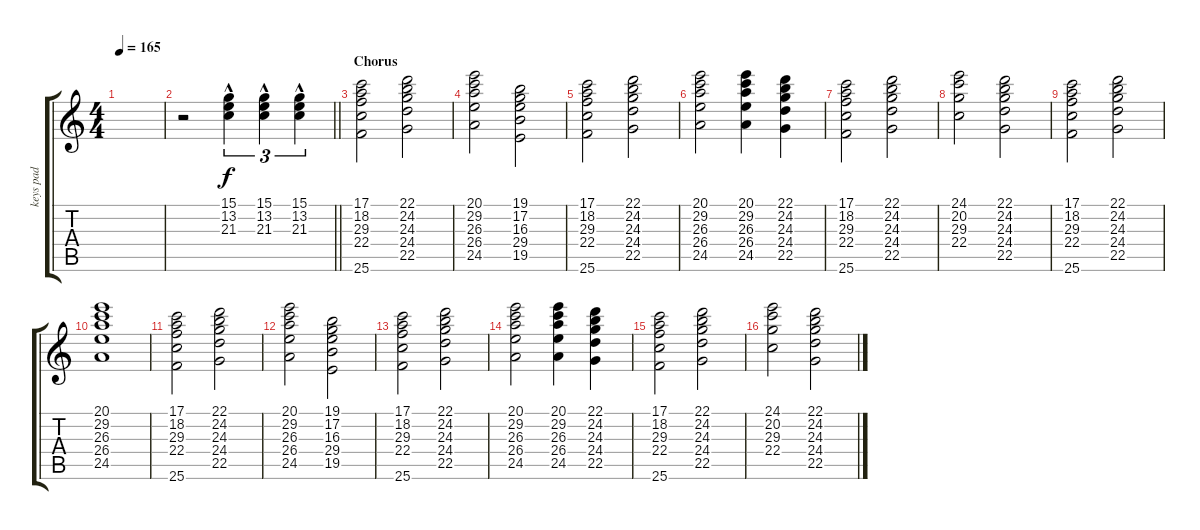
\track ("keys pad" "keys pad") {instrument stringensemble1}
\staff {score tabs}
\tuning (E4 B3 G3 D3 A2 E2) {hide}
\ts (4 4)
\tempo 165
\clef g2
\ks aminor
|
\barLineRight lightlight
r.2 (15.1{hac} 13.2{hac} 21.3{hac}).4{tu (3 2)} (15.1{hac} 13.2{hac} 21.3{hac}).4{tu (3 2)} (15.1{hac} 13.2{hac} 21.3{hac}).4{tu (3 2)} |
\section ("" "Chorus")
(17.1 18.2 29.3 22.4 25.6).2{dy f} (22.1 24.2 24.3 24.4 22.5).2 |
(20.1 29.2 26.3 26.4 24.5).2 (19.1 17.2 16.3 29.4 19.5).2 |
(17.1 18.2 29.3 22.4 25.6).2 (22.1 24.2 24.3 24.4 22.5).2 |
(20.1 29.2 26.3 26.4 24.5).2 (20.1 29.2 26.3 26.4 24.5).4 (22.1 24.2 24.3 24.4 22.5).4 |
(17.1 18.2 29.3 22.4 25.6).2 (22.1 24.2 24.3 24.4 22.5).2 |
(24.1 20.2 29.3 22.4).2 (22.1 24.2 24.3 24.4 22.5).2 |
(17.1 18.2 29.3 22.4 25.6).2 (22.1 24.2 24.3 24.4 22.5).2 |
(20.1 29.2 26.3 26.4 24.5).1 |
(17.1 18.2 29.3 22.4 25.6).2 (22.1 24.2 24.3 24.4 22.5).2 |
(20.1 29.2 26.3 26.4 24.5).2 (19.1 17.2 16.3 29.4 19.5).2 |
(17.1 18.2 29.3 22.4 25.6).2 (22.1 24.2 24.3 24.4 22.5).2 |
(20.1 29.2 26.3 26.4 24.5).2 (20.1 29.2 26.3 26.4 24.5).4 (22.1 24.2 24.3 24.4 22.5).4 |
(17.1 18.2 29.3 22.4 25.6).2 (22.1 24.2 24.3 24.4 22.5).2 |
(24.1 20.2 29.3 22.4).2 (22.1 24.2 24.3 24.4 22.5).2
